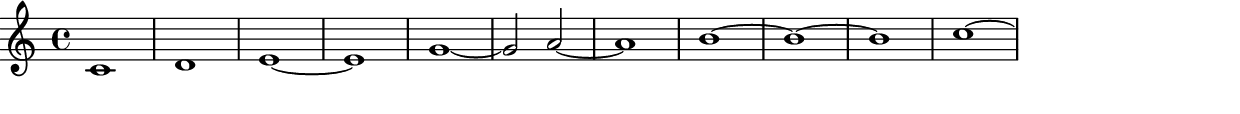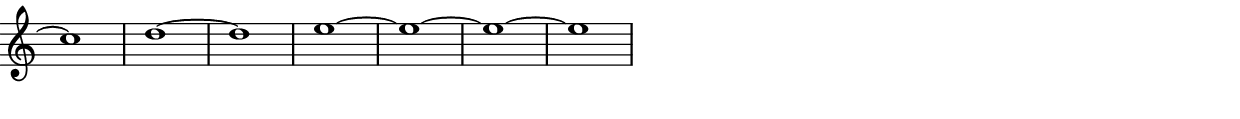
\include "lilypond-book-preamble.ly"
\paper {
  #(define dump-extents #t)

  indent = 0\mm
  line-width = 210\mm - 2.0 * 0.4\in
  ragged-right = ##t
  force-assignment = #""
  line-width = #(- line-width (* mm  3.000000))
}
\layout {
}
<<
    \new Staff {   \set Staff.instrumentName = "" <c'>1 <d'>1 <e'>1~ <e'>1 <g'>1~ <g'>2 <a'>2~ <a'>1 <b'>1~ <b'>1~ <b'>1 <c''>1~ <c''>1 <d''>1~ <d''>1 <e''>1~ <e''>1~ <e''>1~ <e''>1
               }
>>